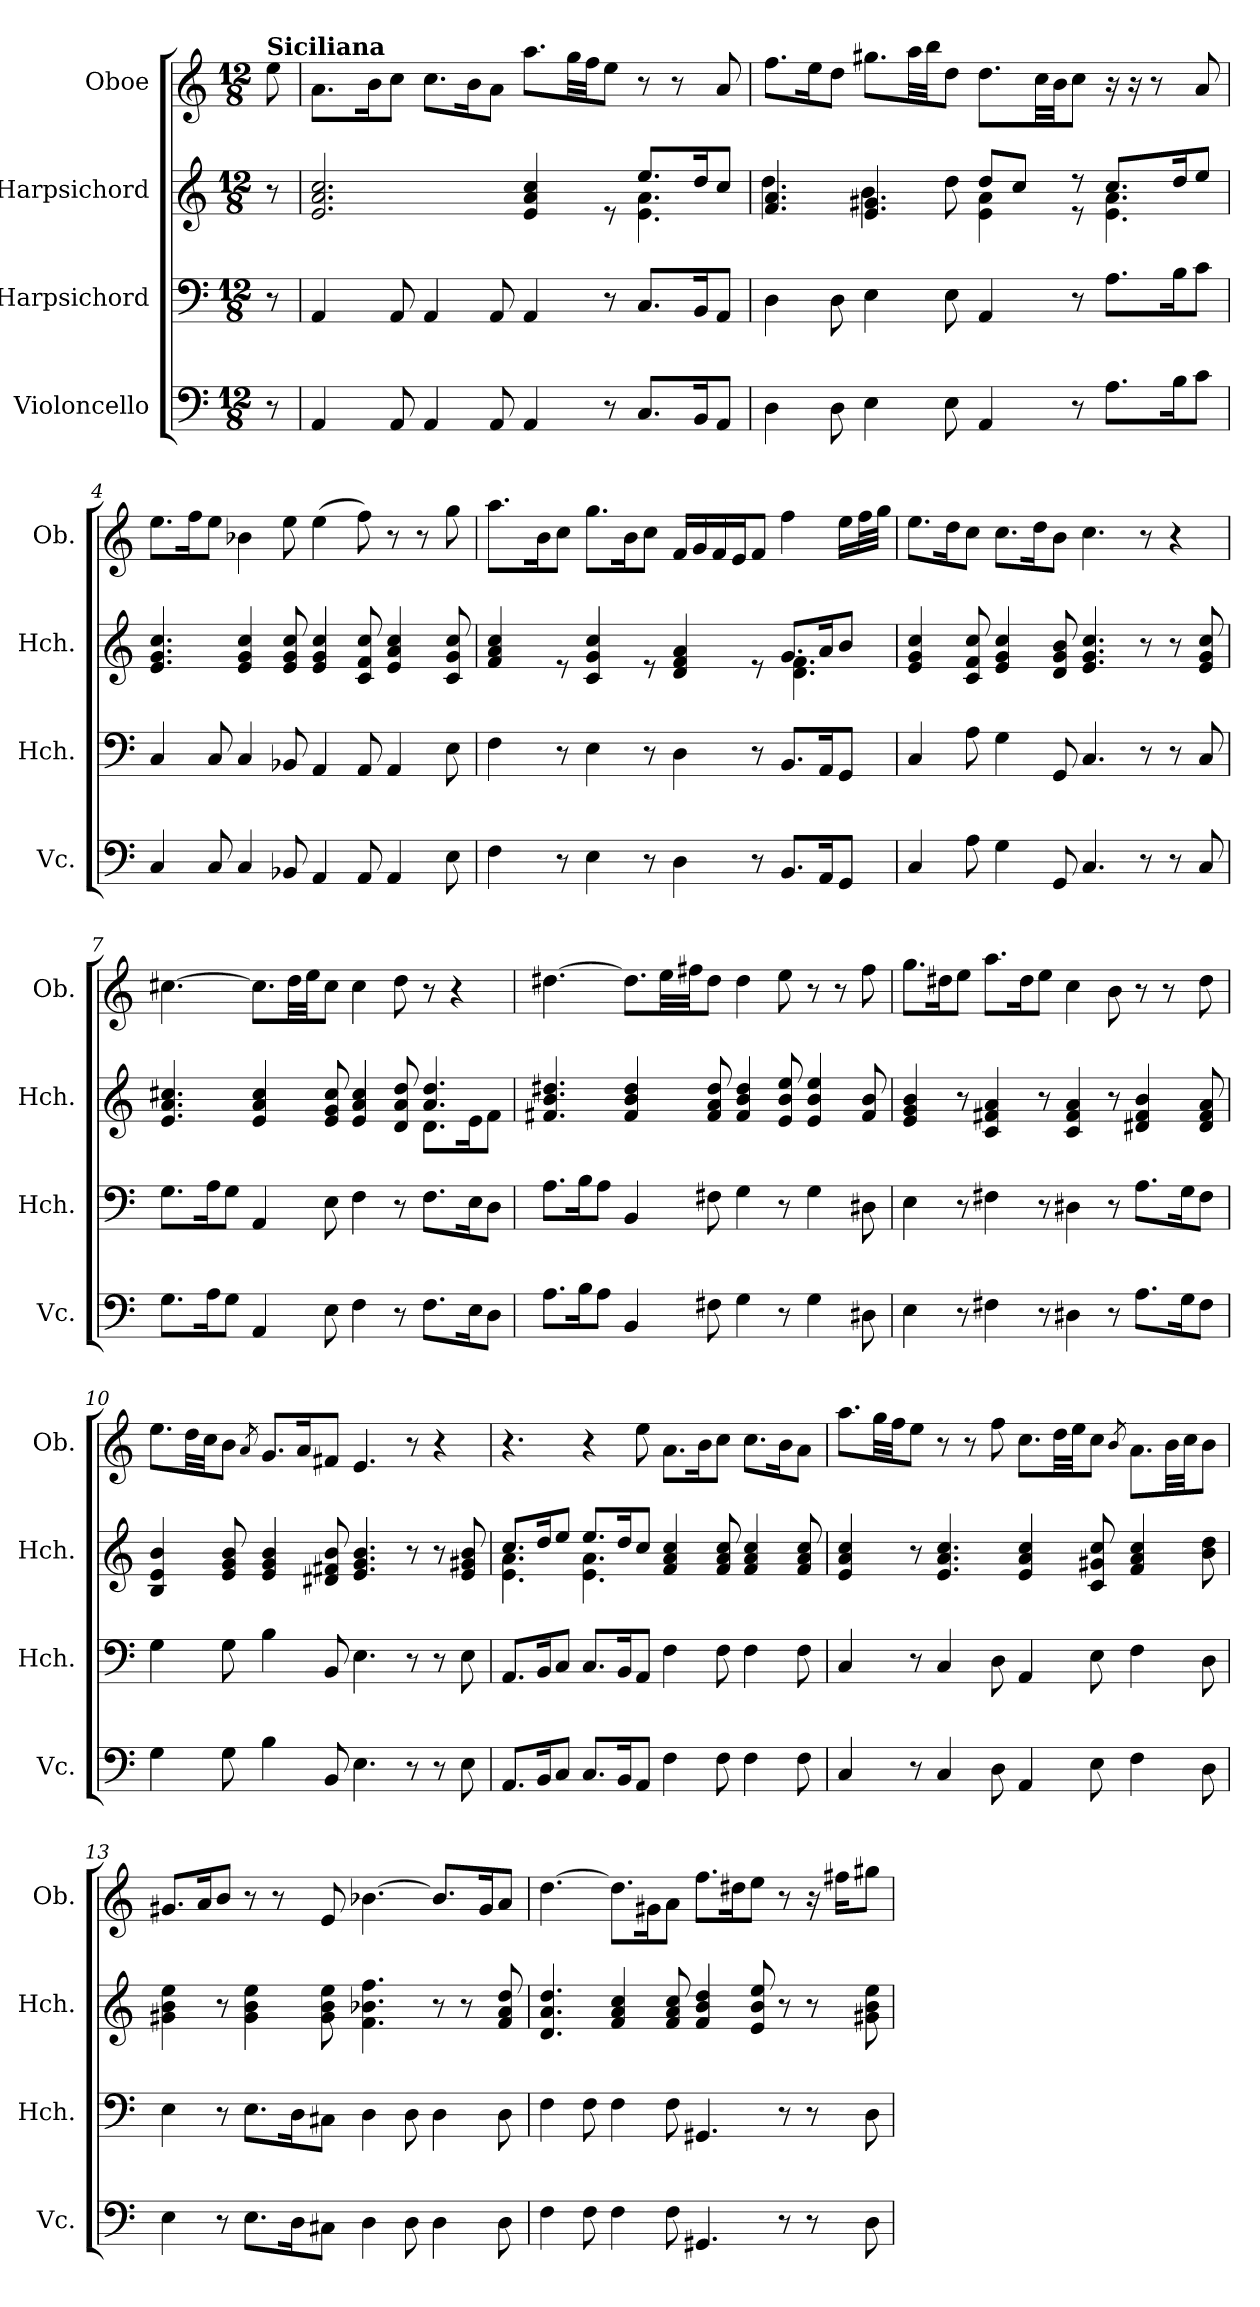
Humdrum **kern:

**kern	**kern	**kern	**kern
*part4	*part3	*part2	*part1
*staff4	*staff3	*staff2	*staff1
*I"Violoncello	*I"Harpsichord	*I"Harpsichord	*I"Oboe
*I'Vc.	*I'Hch.	*I'Hch.	*I'Ob.
*clefF4	*clefF4	*clefG2	*clefG2
*k[]	*k[]	*k[]	*k[]
*M12/8	*M12/8	*M12/8	*M12/8
*MM60	*MM60	*MM60	*MM60
=1	=1	=1	=1
!	!	!	!LO:TX:a:B:t=Siciliana
8r	8r	8r	8ee\
=2	=2	=2	=2
*	*	*^	*
4AA/	4AA/	2.e/ 2.a/ 2.cc/	8ryy	8.a\L
*	*	*v	*v	*
.	.	.	16b\K
8AA/	8AA/	.	8cc\J
4AA/	4AA/	.	8.cc\L
.	.	.	16b\K
8AA/	8AA/	.	8a\J
4AA/	4AA/	4e/ 4a/ 4cc/	8.aa\L
.	.	.	32gg\LL
.	.	.	32ff\JJ
8r	8r	8re	8ee\J
*	*	*^	*
8.C/L	8.C/L	8.ee/L	4.e\ 4.a\	8r
.	.	.	.	8r
16BB/K	16BB/K	16dd/K	.	.
8AA/J	8AA/J	8cc/J	.	8a/
=3	=3	=3	=3	=3
4D\	4D\	4.f/ 4.a/	4.dd\	8.ff\L
.	.	.	.	16ee\K
8D\	8D\	.	.	8dd\J
4E\	4E\	4.e/ 4.g#X/	4b\	8.gg#X\L
.	.	.	.	32aa\LL
.	.	.	.	32bb\JJ
8E\	8E\	.	8dd\	8dd\J
4AA/	4AA/	8dd/L	4e\ 4a\	8.dd\L
.	.	8cc/J	.	.
.	.	.	.	32cc\LL
.	.	.	.	32b\JJ
8r	8r	8r	8re	8cc\J
8.A\L	8.A\L	8.cc/L	4.e\ 4.a\	16r
.	.	.	.	16r
.	.	.	.	8r
16B\K	16B\K	16dd/K	.	.
8c\J	8c\J	8ee/J	.	8a/
*	*	*v	*v	*
!!LO:LB:g=z
=4	=4	=4	=4
4C/	4C/	4.e/ 4.g/ 4.cc/	8.ee\L
.	.	.	16ff\K
8C/	8C/	.	8ee\J
4C/	4C/	4e/ 4g/ 4cc/	4b-X\
8BB-X/	8BB-X/	8e/ 8g/ 8cc/	8ee\
4AA/	4AA/	4e/ 4g/ 4cc/	(4ee\
8AA/	8AA/	8c/ 8f/ 8cc/	8ff\)
4AA/	4AA/	4e/ 4a/ 4cc/	8r
.	.	.	8r
8E\	8E\	8c/ 8g/ 8cc/	8gg\
=5	=5	=5	=5
*	*	*^	*
4F\	4F\	4f/ 4a/ 4cc/	8ryy	8.aa\L
*	*	*v	*v	*
.	.	.	16b\K
8r	8r	8re	8cc\J
4E\	4E\	4c/ 4g/ 4cc/	8.gg\L
.	.	.	16b\K
8r	8r	8re	8cc\J
4D\	4D\	4d/ 4f/ 4a/	16f/LL
.	.	.	16g/
.	.	.	16f/
.	.	.	16e/J
8r	8r	8re	8f/J
*	*	*^	*
8.BB/L	8.BB/L	8.g/L	4.d\ 4.f\	4ff\
16AA/K	16AA/K	16a/K	.	.
8GG/J	8GG/J	8b/J	.	16ee\LL
.	.	.	.	32ff\L
.	.	.	.	32gg\JJJ
*	*	*v	*v	*
=6	=6	=6	=6
4C/	4C/	4e/ 4g/ 4cc/	8.ee\L
.	.	.	16dd\K
8A\	8A\	8c/ 8f/ 8cc/	8cc\J
4G\	4G\	4e/ 4g/ 4cc/	8.cc\L
.	.	.	16dd\K
8GG/	8GG/	8d/ 8g/ 8b/	8b\J
4.C/	4.C/	4.e/ 4.g/ 4.cc/	4.cc\
8r	8r	8r	8r
8r	8r	8r	4r
8C/	8C/	8e/ 8g/ 8cc/	.
!!LO:LB:g=z
=7	=7	=7	=7
*	*	*^	*
8.G\L	8.G\L	4.e/ 4.a/ 4.cc#X/	8ryy	[4.cc#X\
*	*	*v	*v	*
16A\K	16A\K	.	.
8G\J	8G\J	.	.
4AA/	4AA/	4e/ 4a/ 4cc#/	8.cc#\L]
.	.	.	32dd\LL
.	.	.	32ee\JJ
8E\	8E\	8e/ 8g/ 8cc#/	8cc#\J
4F\	4F\	4e/ 4a/ 4cc#/	4cc#\
8r	8r	8d/ 8a/ 8dd/	8dd\
*	*	*^	*
8.F\L	8.F\L	4.a/ 4.dd/	8.d\L	8r
.	.	.	.	4r
16E\K	16E\K	.	16e\K	.
8D\J	8D\J	.	8f\J	.
*	*	*v	*v	*
=8	=8	=8	=8
8.A\L	8.A\L	4.f#X/ 4.b/ 4.dd#X/	[4.dd#X\
16B\K	16B\K	.	.
8A\J	8A\J	.	.
4BB/	4BB/	4f#/ 4b/ 4dd#/	8.dd#\L]
.	.	.	32ee\LL
.	.	.	32ff#X\JJ
8F#X\	8F#X\	8f#/ 8a/ 8dd#/	8dd#\J
4G\	4G\	4f#/ 4b/ 4dd#/	4dd#\
8r	8r	8e/ 8b/ 8ee/	8ee\
4G\	4G\	4e/ 4b/ 4ee/	8r
.	.	.	8r
8D#X\	8D#X\	8f#/ 8b/	8ff#\
!!LO:LB:g=z
=9	=9	=9	=9
4E\	4E\	4e/ 4g/ 4b/	8.gg\L
.	.	.	16dd#X\K
8r	8r	8r	8ee\J
4F#X\	4F#X\	4c/ 4f#X/ 4a/	8.aa\L
.	.	.	16dd#\K
8r	8r	8r	8ee\J
4D#X\	4D#X\	4c/ 4f#/ 4a/	4cc\
8r	8r	8r	8b\
8.A\L	8.A\L	4d#X/ 4f#/ 4b/	8r
.	.	.	8r
16G\K	16G\K	.	.
8F#\J	8F#\J	8d#/ 8f#/ 8a/	8dd#\
=10	=10	=10	=10
4G\	4G\	4B/ 4e/ 4b/	8.ee\L
.	.	.	32dd\LL
.	.	.	32cc\JJ
8G\	8G\	8e/ 8g/ 8b/	8b\J
.	.	.	8qa/
4B\	4B\	4e/ 4g/ 4b/	8.g/L
.	.	.	16a/K
8BB/	8BB/	8d#X/ 8f#X/ 8b/	8f#X/J
4.E\	4.E\	4.e/ 4.g/ 4.b/	4.e/
8r	8r	8r	8r
8r	8r	8r	4r
8E\	8E\	8e/ 8g#X/ 8b/	.
!!LO:PB:g=z
=11	=11	=11	=11
*	*	*^	*
8.AA/L	8.AA/L	8.cc/L	4.e\ 4.a\	4.r
16BB/K	16BB/K	16dd/K	.	.
8C/J	8C/J	8ee/J	.	.
8.C/L	8.C/L	8.ee/L	4.e\ 4.a\	4r
16BB/K	16BB/K	16dd/K	.	.
8AA/J	8AA/J	8cc/J	.	8ee\
4F\	4F\	4f/ 4a/ 4cc/	2.ryy	8.a\L
.	.	.	.	16b\K
8F\	8F\	8f/ 8a/ 8cc/	.	8cc\J
4F\	4F\	4f/ 4a/ 4cc/	.	8.cc\L
.	.	.	.	16b\K
8F\	8F\	8f/ 8a/ 8cc/	.	8a\J
*	*	*v	*v	*
=12	=12	=12	=12
4C/	4C/	4e/ 4a/ 4cc/	8.aa\L
.	.	.	32gg\LL
.	.	.	32ff\JJ
8r	8r	8r	8ee\J
4C/	4C/	4.e/ 4.a/ 4.cc/	8r
.	.	.	8r
8D\	8D\	.	8ff\
4AA/	4AA/	4e/ 4a/ 4cc/	8.cc\L
.	.	.	32dd\LL
.	.	.	32ee\JJ
8E\	8E\	8c/ 8g#X/ 8cc/	8cc\J
.	.	.	8qb/
4F\	4F\	4f/ 4a/ 4cc/	8.a\L
.	.	.	32b\LL
.	.	.	32cc\JJ
8D\	8D\	8b\ 8dd\	8b\J
!!LO:LB:g=z
=13	=13	=13	=13
4E\	4E\	4g#X\ 4b\ 4ee\	8.g#X/L
.	.	.	16a/K
8r	8r	8r	8b/J
8.E\L	8.E\L	4g#\ 4b\ 4ee\	8r
.	.	.	8r
16D\K	16D\K	.	.
8C#X\J	8C#X\J	8g#\ 8b\ 8ee\	8e/
4D\	4D\	4.f\ 4.b-X\ 4.ff\	[4.b-X\
8D\	8D\	.	.
4D\	4D\	8r	8.b-/L]
.	.	8r	.
.	.	.	16g#/K
8D\	8D\	8f/ 8a/ 8dd/	8a/J
=14	=14	=14	=14
4F\	4F\	4.d/ 4.a/ 4.dd/	[4.dd\
8F\	8F\	.	.
4F\	4F\	4f/ 4a/ 4cc/	8.dd\L]
.	.	.	16g#X\K
8F\	8F\	8f/ 8a/ 8cc/	8a\J
4.GG#X/	4.GG#X/	4f/ 4b/ 4dd/	8.ff\L
.	.	.	16dd#X\K
.	.	8e/ 8b/ 8ee/	8ee\J
8r	8r	8r	8r
8r	8r	8r	16r
.	.	.	16ff#X\KL
8D\	8D\	8g#X\ 8b\ 8ee\	8gg#X\J
=	=	=	=
*-	*-	*-	*-
